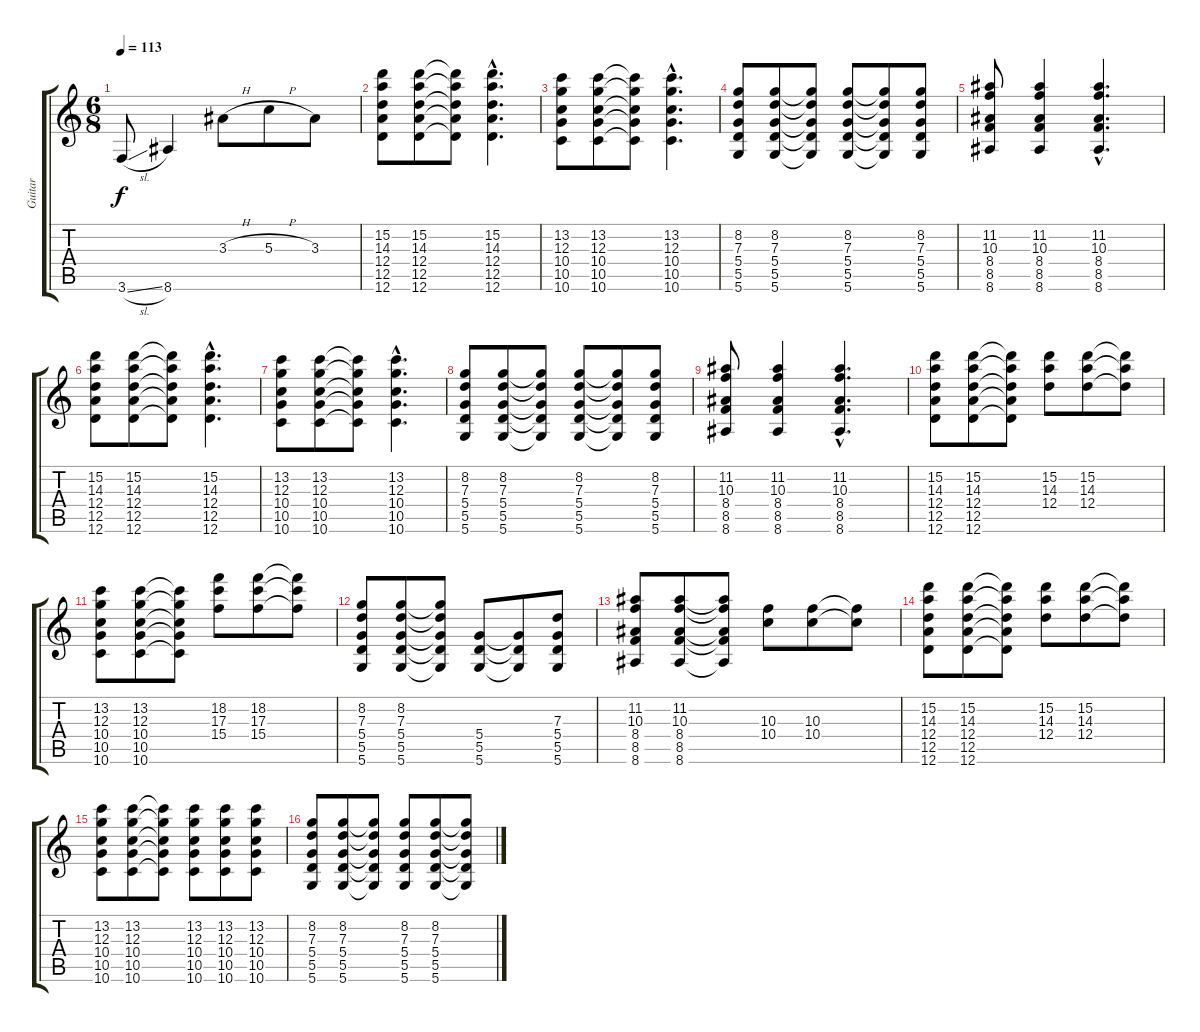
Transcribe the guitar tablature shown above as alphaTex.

\track ("Guitar" "Guitar") {instrument distortionguitar}
\staff {score tabs}
\tuning (E4 B3 G3 D3 A2 D2) {hide}
\ts (6 8)
\tempo 113
\clef g2
\ks c
3.6{sl}.8{dy f} 8.6.4 3.3{h}.8 5.3{h}.8 3.3.8 |
(15.2 14.3 12.4 12.5 12.6).8 (15.2 14.3 12.4 12.5 12.6).8 (15.2{t} 14.3{t} 12.4{t} 12.5{t} 12.6{t}).8 (15.2{hac} 14.3{hac} 12.4{hac} 12.5{hac} 12.6{hac}).4{d} |
(13.2 12.3 10.4 10.5 10.6).8 (13.2 12.3 10.4 10.5 10.6).8 (13.2{t} 12.3{t} 10.4{t} 10.5{t} 10.6{t}).8 (13.2{hac} 12.3{hac} 10.4{hac} 10.5{hac} 10.6{hac}).4{d} |
(8.2 7.3 5.4 5.5 5.6).8 (8.2 7.3 5.4 5.5 5.6).8 (8.2{t} 7.3{t} 5.4{t} 5.5{t} 5.6{t}).8 (8.2 7.3 5.4 5.5 5.6).8 (8.2{t} 7.3{t} 5.4{t} 5.5{t} 5.6{t}).8 (8.2 7.3 5.4 5.5 5.6).8 |
(11.2 10.3 8.4 8.5 8.6).8 (11.2 10.3 8.4 8.5 8.6).4 (11.2{hac} 10.3{hac} 8.4{hac} 8.5{hac} 8.6{hac}).4{d} |
(15.2 14.3 12.4 12.5 12.6).8 (15.2 14.3 12.4 12.5 12.6).8 (15.2{t} 14.3{t} 12.4{t} 12.5{t} 12.6{t}).8 (15.2{hac} 14.3{hac} 12.4{hac} 12.5{hac} 12.6{hac}).4{d} |
(13.2 12.3 10.4 10.5 10.6).8 (13.2 12.3 10.4 10.5 10.6).8 (13.2{t} 12.3{t} 10.4{t} 10.5{t} 10.6{t}).8 (13.2{hac} 12.3{hac} 10.4{hac} 10.5{hac} 10.6{hac}).4{d} |
(8.2 7.3 5.4 5.5 5.6).8 (8.2 7.3 5.4 5.5 5.6).8 (8.2{t} 7.3{t} 5.4{t} 5.5{t} 5.6{t}).8 (8.2 7.3 5.4 5.5 5.6).8 (8.2{t} 7.3{t} 5.4{t} 5.5{t} 5.6{t}).8 (8.2 7.3 5.4 5.5 5.6).8 |
(11.2 10.3 8.4 8.5 8.6).8 (11.2 10.3 8.4 8.5 8.6).4 (11.2{hac} 10.3{hac} 8.4{hac} 8.5{hac} 8.6{hac}).4{d} |
(15.2 14.3 12.4 12.5 12.6).8 (15.2 14.3 12.4 12.5 12.6).8 (15.2{t} 14.3{t} 12.4{t} 12.5{t} 12.6{t}).8 (15.2 14.3 12.4).8 (15.2 14.3 12.4).8 (15.2{t} 14.3{t} 12.4{t}).8 |
(13.2 12.3 10.4 10.5 10.6).8 (13.2 12.3 10.4 10.5 10.6).8 (13.2{t} 12.3{t} 10.4{t} 10.5{t} 10.6{t}).8 (18.2 17.3 15.4).8 (18.2 17.3 15.4).8 (18.2{t} 17.3{t} 15.4{t}).8 |
(8.2 7.3 5.4 5.5 5.6).8 (8.2 7.3 5.4 5.5 5.6).8 (8.2{t} 7.3{t} 5.4{t} 5.5{t} 5.6{t}).8 (5.4 5.5 5.6).8 (5.4{t} 5.5{t} 5.6{t}).8 (7.3 5.4 5.5 5.6).8 |
(11.2 10.3 8.4 8.5 8.6).8 (11.2 10.3 8.4 8.5 8.6).8 (11.2{t} 10.3{t} 8.4{t} 8.5{t} 8.6{t}).8 (10.3 10.4).8 (10.3 10.4).8 (10.3{t} 10.4{t}).8 |
(15.2 14.3 12.4 12.5 12.6).8 (15.2 14.3 12.4 12.5 12.6).8 (15.2{t} 14.3{t} 12.4{t} 12.5{t} 12.6{t}).8 (15.2 14.3 12.4).8 (15.2 14.3 12.4).8 (15.2{t} 14.3{t} 12.4{t}).8 |
(13.2 12.3 10.4 10.5 10.6).8 (13.2 12.3 10.4 10.5 10.6).8 (13.2{t} 12.3{t} 10.4{t} 10.5{t} 10.6{t}).8 (13.2 12.3 10.4 10.5 10.6).8 (13.2 12.3 10.4 10.5 10.6).8 (13.2 12.3 10.4 10.5 10.6).8 |
(8.2 7.3 5.4 5.5 5.6).8 (8.2 7.3 5.4 5.5 5.6).8 (8.2{t} 7.3{t} 5.4{t} 5.5{t} 5.6{t}).8 (8.2 7.3 5.4 5.5 5.6).8 (8.2 7.3 5.4 5.5 5.6).8 (8.2{t} 7.3{t} 5.4{t} 5.5{t} 5.6{t}).8
